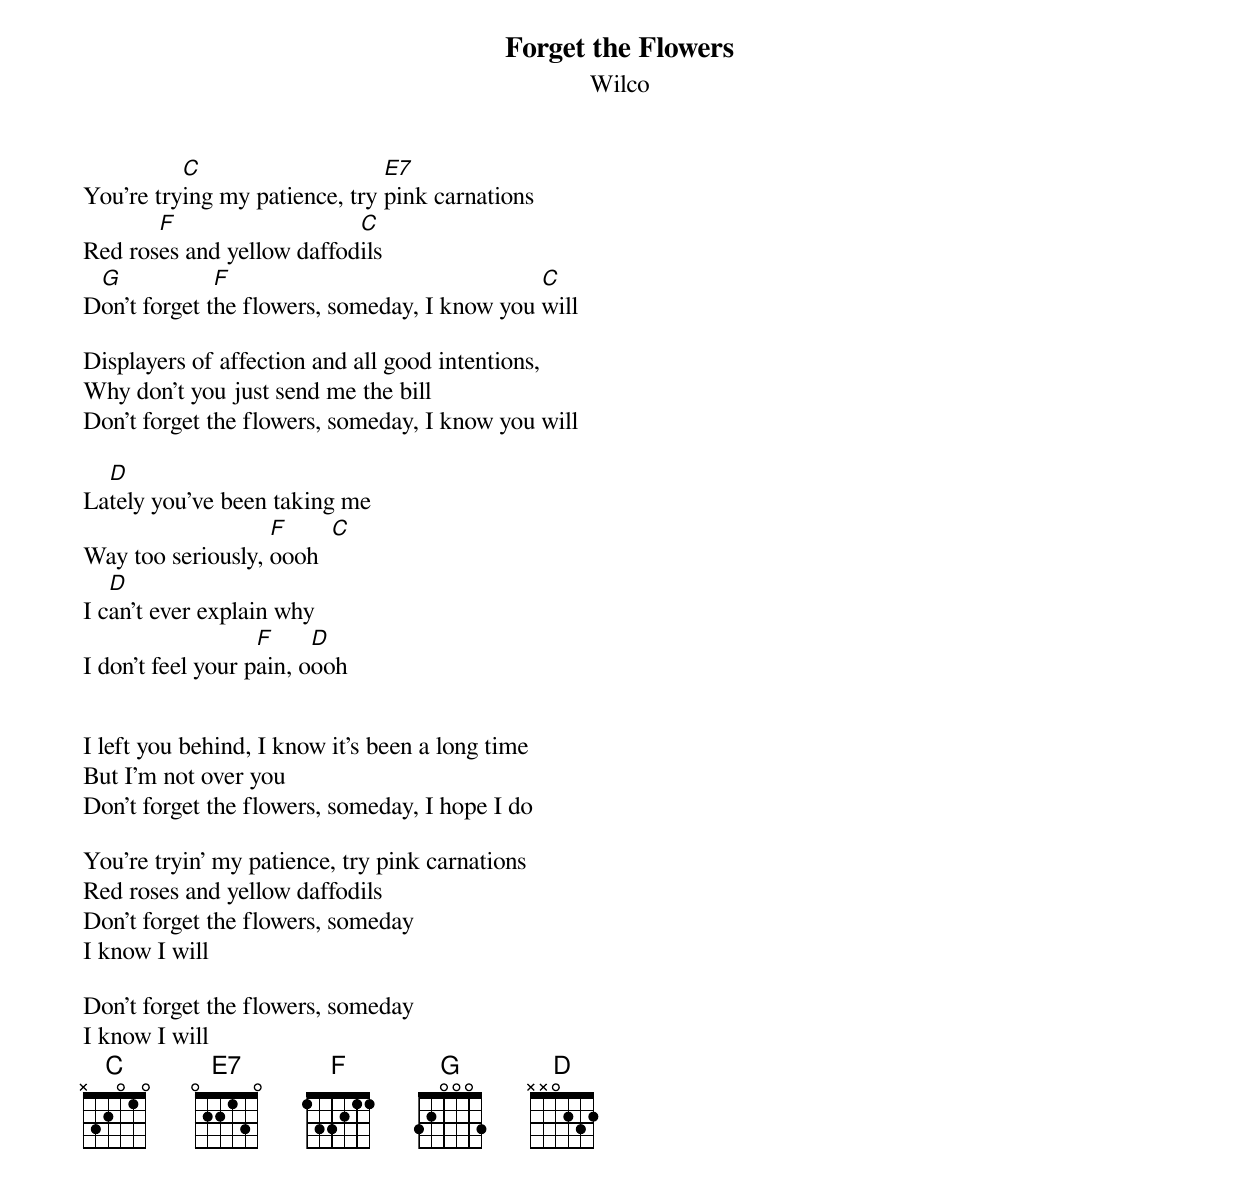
{title:Forget the Flowers}
{st:Wilco}

You're try[C]ing my patience, try [E7]pink carnations
Red ros[F]es and yellow daffod[C]ils
D[G]on't forget t[F]he flowers, someday, I know you [C]will

Displayers of affection and all good intentions,
Why don't you just send me the bill
Don't forget the flowers, someday, I know you will

La[D]tely you've been taking me
Way too seriously, [F]oooh  [C]
I c[D]an't ever explain why
I don't feel your p[F]ain, o[D]ooh


I left you behind, I know it's been a long time
But I'm not over you
Don't forget the flowers, someday, I hope I do

You're tryin' my patience, try pink carnations
Red roses and yellow daffodils
Don't forget the flowers, someday
I know I will

Don't forget the flowers, someday
I know I will
